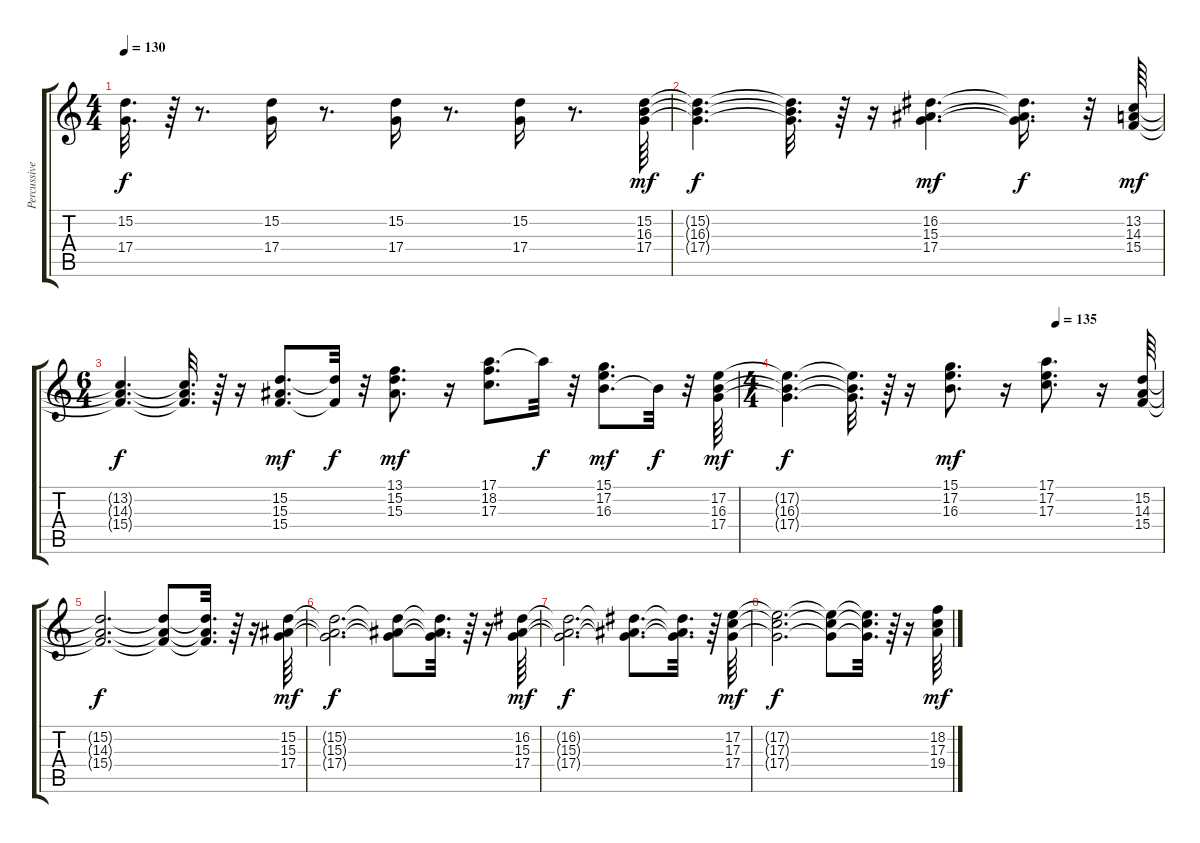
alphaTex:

\track ("Percussive Organ" "Percussive") {instrument percussiveorgan}
\staff {score tabs}
\tuning (E4 B3 G3 D3 A2 E2) {hide}
\ts (4 4)
\tempo 130
\clef g2
\ks c
(15.2{t} 17.4{t}).32{d dy f} r.64 r.8{d} (15.2 17.4).16 r.8{d} (15.2 17.4).16 r.8{d} (15.2 17.4).16 r.8{d} (15.2 16.3 17.4).64{dy mf} |
(15.2{t} 16.3{t} 17.4{t}).4{d dy f} (15.2{t} 16.3{t} 17.4{t}).32{d} r.64 r.16 (16.2 15.3 17.4).4{d dy mf} (16.2{t} 15.3{t} 17.4{t}).16{d dy f} r.32 (13.2 14.3 15.4).64{dy mf} |
\ts (6 4)
(13.2{t} 14.3{t} 15.4{t}).4{d dy f} (13.2{t} 14.3{t} 15.4{t}).32{d} r.64 r.16 (15.2 15.3 15.4).8{d dy mf} (15.2{t} 15.4{t}).32{dy f} r.32 (13.1 15.2 15.3).8{d dy mf} r.16 (17.1 18.2 17.3).8{d} 17.1{t}.32{dy f} r.32 (15.1 17.2 16.3).8{d dy mf} 16.3{t}.32{dy f} r.32 (17.2 16.3 17.4).64{dy mf} |
\ts (4 4)
\tempo (135 0.71875)
(17.2{t} 16.3{t} 17.4{t}).4{d dy f} (17.2{t} 16.3{t} 17.4{t}).32{d} r.64 r.16 (15.1 17.2 16.3).8{d dy mf} r.16 (17.1 17.2 17.3).8{d} r.16 (15.2 14.3 15.4).64 |
(15.2{t} 14.3{t} 15.4{t}).2{d dy f} (15.2{t} 14.3{t} 15.4{t}).8 (15.2{t} 14.3{t} 15.4{t}).32{d} r.64 r.16 (15.2 15.3 17.4).64{dy mf} |
(15.2{t} 15.3{t} 17.4{t}).2{d dy f} (15.2{t} 15.3{t} 17.4{t}).8 (15.2{t} 15.3{t} 17.4{t}).32{d} r.64 r.16 (16.2 15.3 17.4).64{dy mf} |
(16.2{t} 15.3{t} 17.4{t}).2{d dy f} (16.2{t} 15.3{t} 17.4{t}).8{d} (16.2{t} 15.3{t} 17.4{t}).32{d} r.64 (17.2 17.3 17.4).64{dy mf} |
(17.2{t} 17.3{t} 17.4{t}).2{d dy f} (17.2{t} 17.3{t} 17.4{t}).8 (17.2{t} 17.3{t} 17.4{t}).32{d} r.64 r.16 (18.2 17.3 19.4).64{dy mf}
